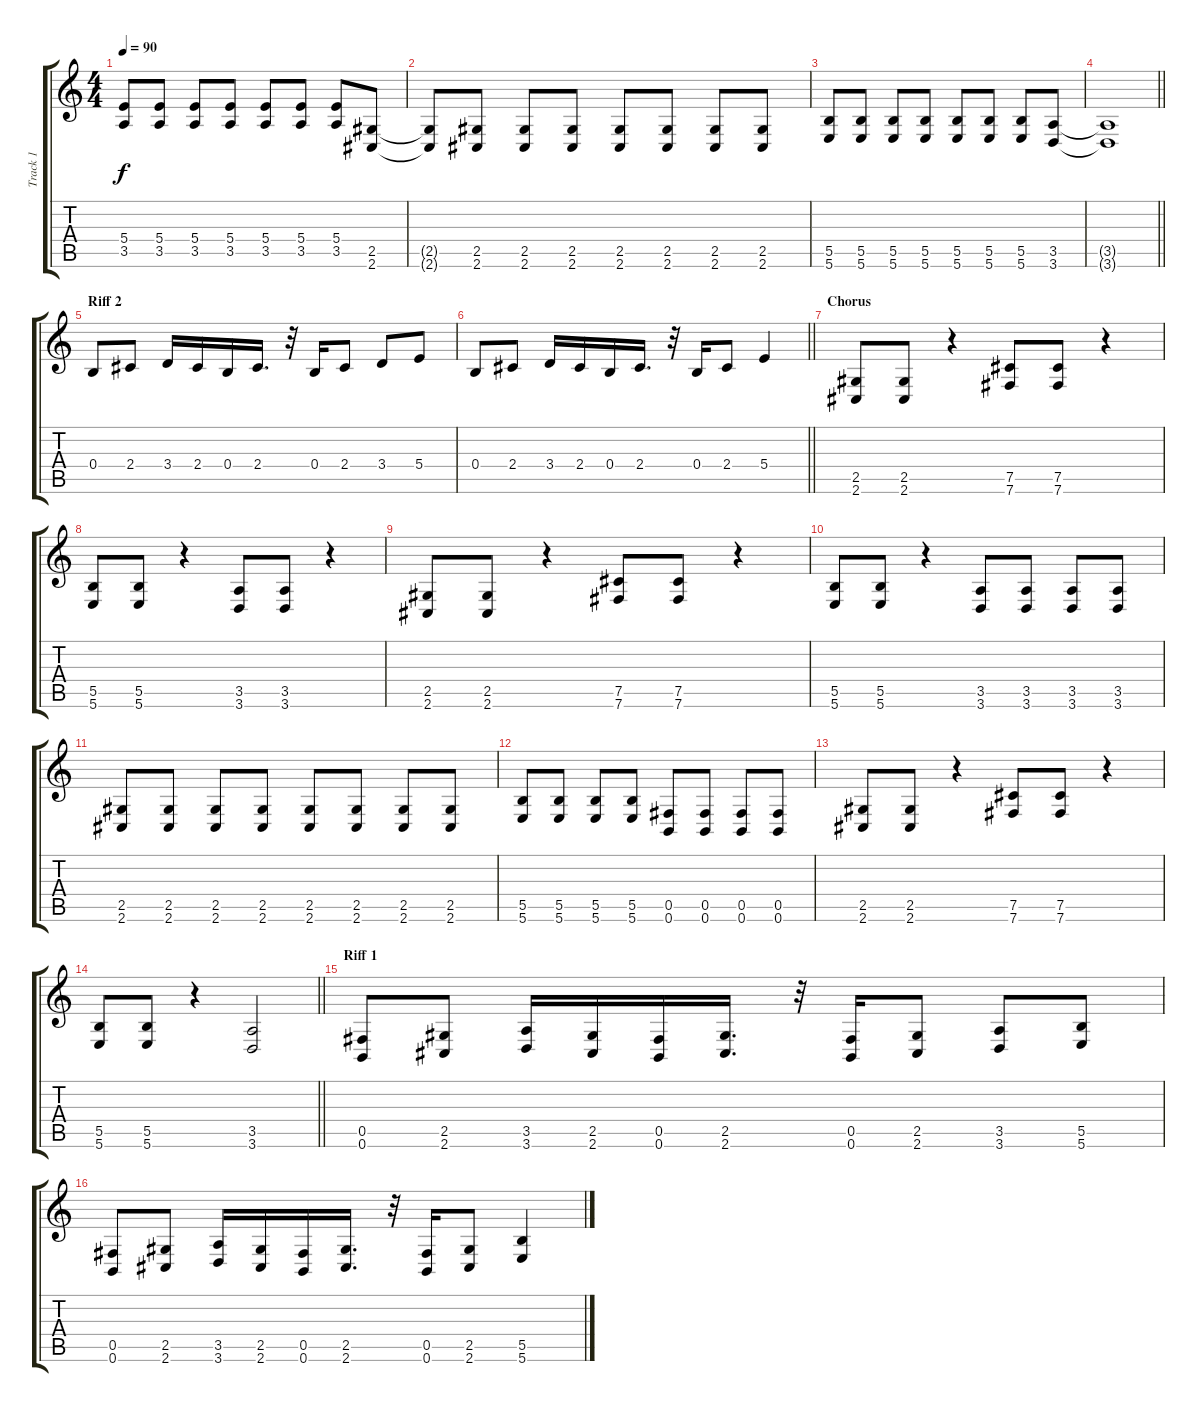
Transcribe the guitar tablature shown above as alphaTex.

\track ("Track 1" "Track 1") {instrument distortionguitar}
\staff {score tabs}
\tuning (Db4 Ab3 E3 B2 Gb2 B1) {hide}
\ts (4 4)
\tempo 90
\clef g2
\ks c
(5.4 3.5).8{dy f} (5.4 3.5).8 (5.4 3.5).8 (5.4 3.5).8 (5.4 3.5).8 (5.4 3.5).8 (5.4 3.5).8 (2.5 2.6).8 |
(2.5{t} 2.6{t}).8 (2.5 2.6).8 (2.5 2.6).8 (2.5 2.6).8 (2.5 2.6).8 (2.5 2.6).8 (2.5 2.6).8 (2.5 2.6).8 |
(5.5 5.6).8 (5.5 5.6).8 (5.5 5.6).8 (5.5 5.6).8 (5.5 5.6).8 (5.5 5.6).8 (5.5 5.6).8 (3.5 3.6).8 |
\barLineRight lightlight
(3.5{t} 3.6{t}).1 |
\section ("" "Riff 2")
0.4.8 2.4.8 3.4.16 2.4.16 0.4.16 2.4.16{d} r.32 0.4.16 2.4.8 3.4.8 5.4.8 |
\barLineRight lightlight
0.4.8 2.4.8 3.4.16 2.4.16 0.4.16 2.4.16{d} r.32 0.4.16 2.4.8 5.4.4 |
\section ("" "Chorus")
(2.5 2.6).8 (2.5 2.6).8 r.4 (7.5 7.6).8 (7.5 7.6).8 r.4 |
(5.5 5.6).8 (5.5 5.6).8 r.4 (3.5 3.6).8 (3.5 3.6).8 r.4 |
(2.5 2.6).8 (2.5 2.6).8 r.4 (7.5 7.6).8 (7.5 7.6).8 r.4 |
(5.5 5.6).8 (5.5 5.6).8 r.4 (3.5 3.6).8 (3.5 3.6).8 (3.5 3.6).8 (3.5 3.6).8 |
(2.5 2.6).8 (2.5 2.6).8 (2.5 2.6).8 (2.5 2.6).8 (2.5 2.6).8 (2.5 2.6).8 (2.5 2.6).8 (2.5 2.6).8 |
(5.5 5.6).8 (5.5 5.6).8 (5.5 5.6).8 (5.5 5.6).8 (0.5 0.6).8 (0.5 0.6).8 (0.5 0.6).8 (0.5 0.6).8 |
(2.5 2.6).8 (2.5 2.6).8 r.4 (7.5 7.6).8 (7.5 7.6).8 r.4 |
\barLineRight lightlight
(5.5 5.6).8 (5.5 5.6).8 r.4 (3.5 3.6).2 |
\section ("" "Riff 1")
(0.5 0.6).8 (2.5 2.6).8 (3.5 3.6).16 (2.5 2.6).16 (0.5 0.6).16 (2.5 2.6).16{d} r.32 (0.5 0.6).16 (2.5 2.6).8 (3.5 3.6).8 (5.5 5.6).8 |
(0.5 0.6).8 (2.5 2.6).8 (3.5 3.6).16 (2.5 2.6).16 (0.5 0.6).16 (2.5 2.6).16{d} r.32 (0.5 0.6).16 (2.5 2.6).8 (5.5 5.6).4
